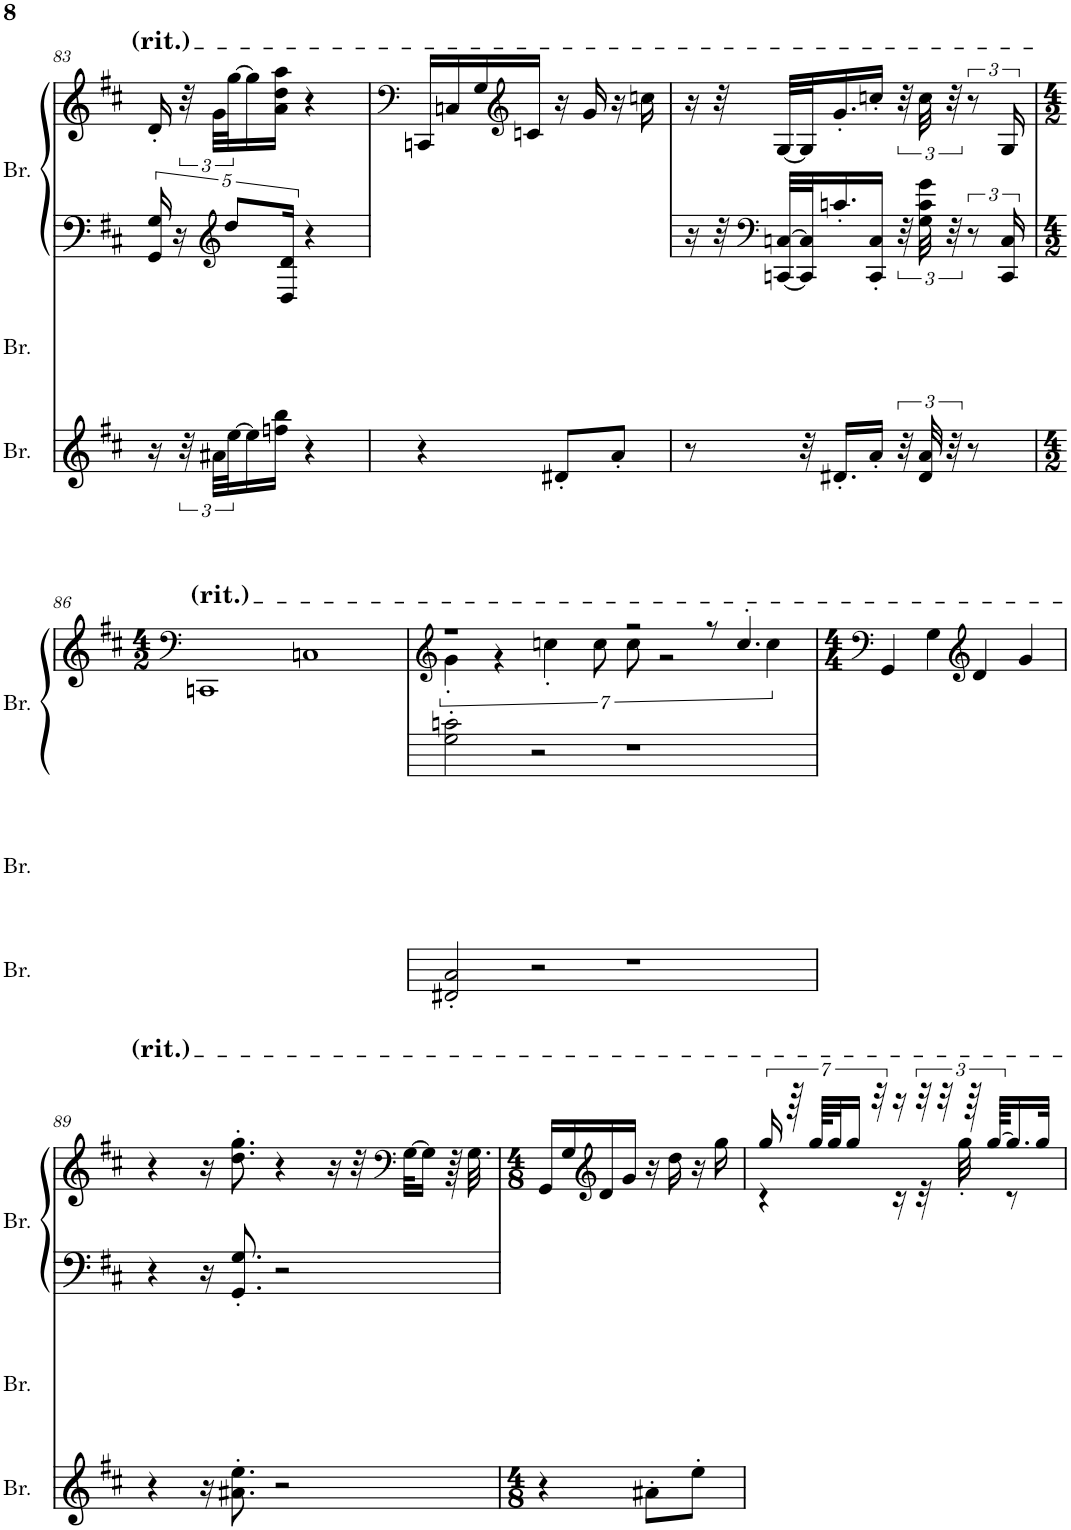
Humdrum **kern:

**kern	**kern	**kern	**kern
*part3	*part2	*part1	*part1
*staff4	*staff3	*staff2	*staff1
*I"Brass	*I"Brass	*I"Brass	*
*I'Br.	*I'Br.	*I'Br.	*
!!LO:PB:g=z
*clefG2	*clefG2	*clefF4	*clefG2
*k[f#c#]	*k[f#c#]	*k[f#c#]	*k[f#c#]
*M4/8	*M4/8	*M4/8	*M4/8
=83	=83	=83	=83
16r	2r	20GG/ 20G/	16d'/
.	.	20r	.
48r	.	.	48r
48a#X\LLL	.	.	48g\LLL
*	*	*clefG2	*
.	.	10dd/L	.
[48ee\J	.	.	[48gg\J
16ee\]	.	.	16gg\]
16ffn\ 16bb\JJ	.	.	16a\ 16dd\ 16aa\JJ
.	.	20D/ 20d/Jk	.
4r	.	4r	4r
=84	=84	=84	=84
*	*	*	*clefF4
4r	2r	2r	16CCn/LL
.	.	.	16Cn/
.	.	.	16G/
*	*	*	*clefG2
.	.	.	16cn/JJ
8d#X'/L	.	.	16r
.	.	.	16g/
8a'/J	.	.	16r
.	.	.	16ccn\
=85	=85	=85	=85
8r	2r	16r	16r
.	.	32r	32r
*	*	*clefF4	*
.	.	[32CCn/ [32Cn/LLL	[32G/LLL
32r	.	32CC/] 32C/]J	32G/J]
16.d#X'/LL	.	16.cn'/	16.g'/
16a'/JJ	.	16CC/' 16C/'JJ	16ccn'/JJ
48r	.	48r	48r
48d#/ 48a/	.	48G\ 48c\ 48g\	48cc\
48r	.	48r	48r
8r	.	12r	12r
.	.	24CC/ 24C/	24G/
!!LO:LB:g=z
=86	=86	=86	=86
*	*	*	*clefF4
*M4/2	*M4/2	*M4/2	*M4/2
0r	0r	0r	1CCn
.	.	.	1Cn
=87	=87	=87	=87
*	*	*	*clefG2
*	*	*	*^
2d#X/' 2a/'	0r	2G\' 2cn\'	1r	7%2g'\
.	.	.	.	7%2r
2r	.	2r	.	.
.	.	.	.	7%2ccn'\
.	.	.	.	7cc\
1r	.	1r	2r	7cc\
.	.	.	.	7%4r
.	.	.	8r	.
.	.	.	4.cc'/	.
.	.	.	.	7%2cc\
*	*	*	*v	*v
=88	=88	=88	=88
*	*	*	*clefF4
*M4/4	*M4/4	*M4/4	*M4/4
1r	1r	1r	4GG/
.	.	.	4G\
*	*	*	*clefG2
.	.	.	4d/
.	.	.	4g/
!!LO:LB:g=z
=89	=89	=89	=89
4r	1r	4r	4r
16r	.	16r	16r
8.a#X\' 8.ee\'	.	8.GG/' 8.G/'	8.dd\' 8.gg\'
2r	.	2r	4r
.	.	.	16r
.	.	.	32r
*	*	*	*clefF4
.	.	.	[32G\KLL
.	.	.	16G\JJ]
.	.	.	64r
.	.	.	32.G\
=90	=90	=90	=90
*M4/8	*M4/8	*M4/8	*M4/8
4r	2r	2r	16GG/LL
.	.	.	16G/
*	*	*	*clefG2
.	.	.	16d/
.	.	.	16g/JJ
8a#X'\L	.	.	16r
.	.	.	16dd\
8ee'\J	.	.	16r
.	.	.	16gg\
=91	=91	=91	=91
*	*	*	*^
2r	2r	2r	14gg/	4r
.	.	.	56r	.
.	.	.	56gg/KLLL	.
.	.	.	28gg/J	.
.	.	.	14gg/JJ	.
.	.	.	28r	.
.	.	.	16r	16r
.	.	.	48r	32r
.	.	.	48r	.
.	.	.	.	32gg'\
.	.	.	96r	.
.	.	.	[96gg/KKLL	.
.	.	.	16.gg/]	8r
.	.	.	32gg/JJk	.
*	*	*	*v	*v
=	=	=	=
*-	*-	*-	*-
